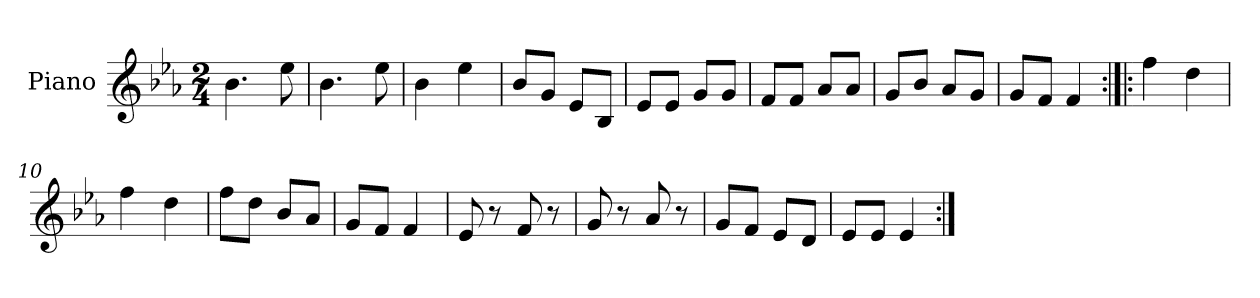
**kern
*part1
*staff1
*I"Piano
*I'Pno.
*clefG2
*k[b-e-a-]
*M2/4
=1
4.b-\
8ee-\
=2
4.b-\
8ee-\
=3
4b-\
4ee-\
=4
8b-/L
8g/J
8e-/L
8B-/J
=5
8e-/L
8e-/J
8g/L
8g/J
=6
8f/L
8f/J
8a-/L
8a-/J
=7
8g/L
8b-/J
8a-/L
8g/J
=8
8g/L
8f/J
4f/
=9:|!|:
4ff\
4dd\
=10
4ff\
4dd\
=11
8ff\L
8dd\J
8b-/L
8a-/J
=12
8g/L
8f/J
4f/
=13
8e-/
8r
8f/
8r
=14
8g/
8r
8a-/
8r
=15
8g/L
8f/J
8e-/L
8d/J
=16
8e-/L
8e-/J
4e-/
=:|!
*-
